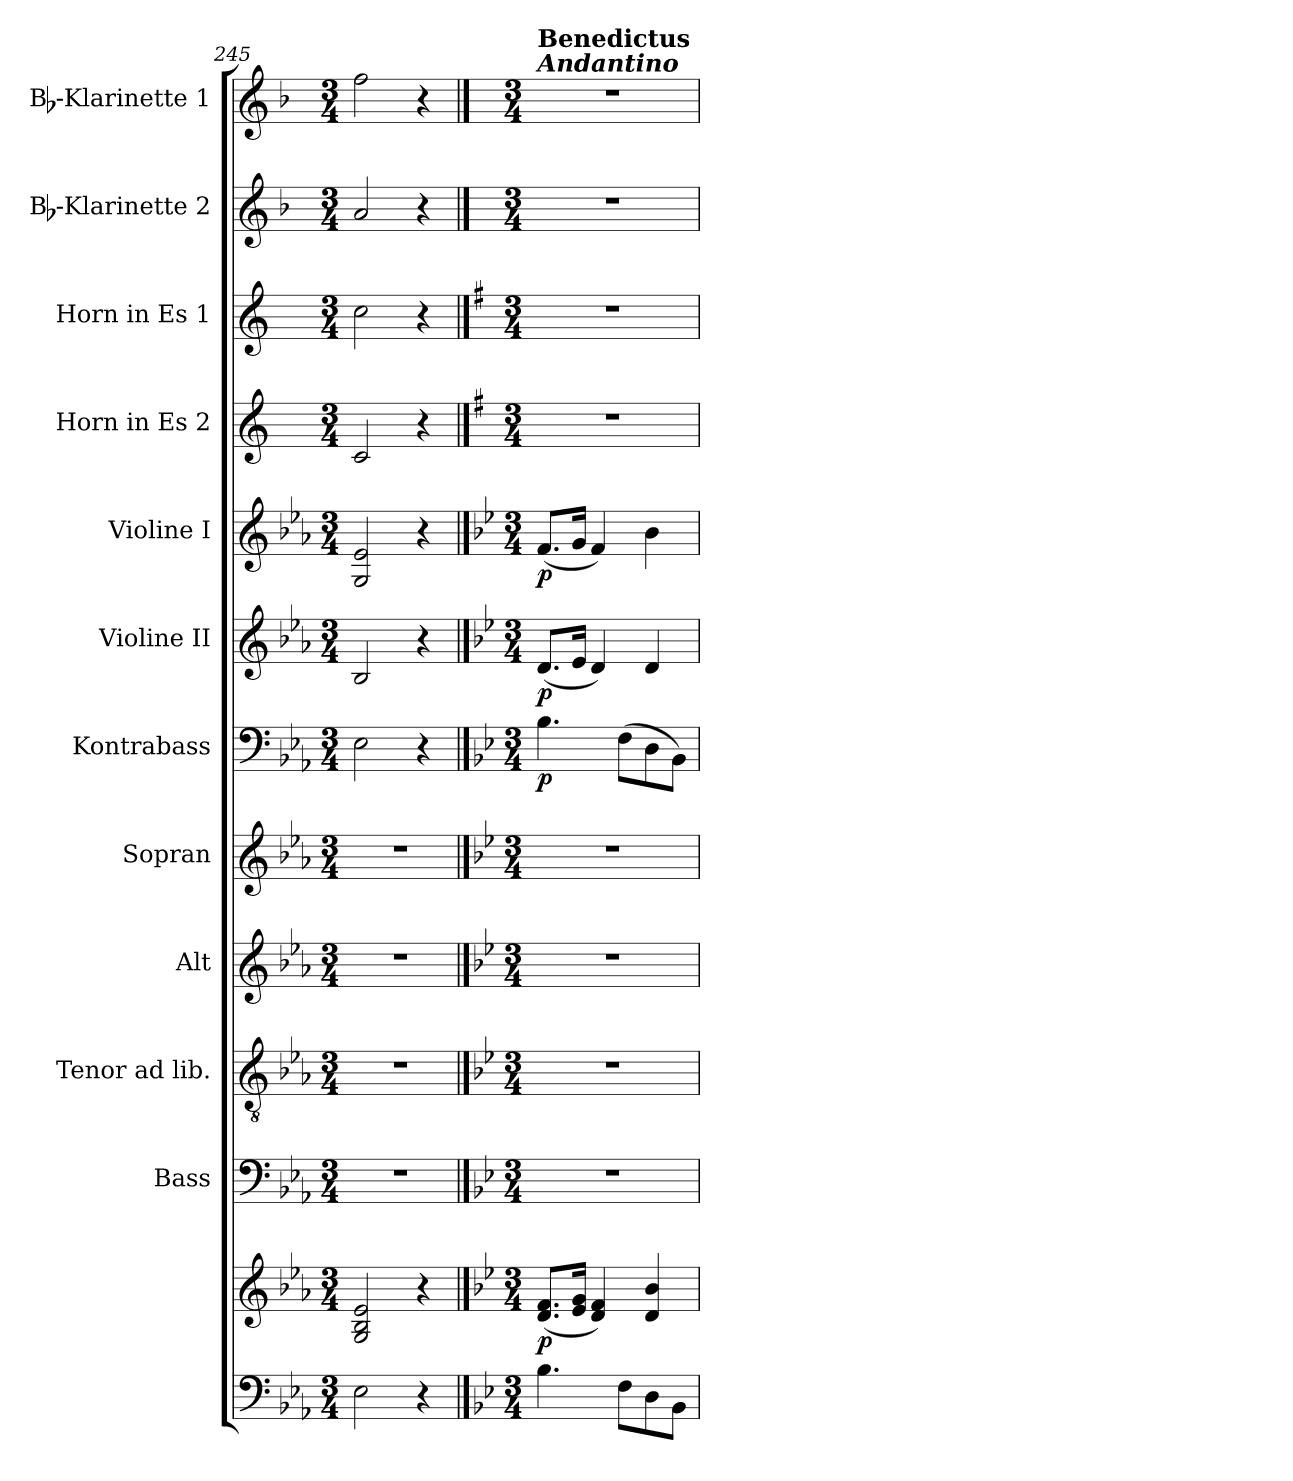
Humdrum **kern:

**kern	**kern	**dynam	**kern	**kern	**kern	**kern	**kern	**dynam	**kern	**dynam	**kern	**dynam	**kern	**kern	**kern	**kern
*part12	*part12	*part12	*part11	*part10	*part9	*part8	*part7	*part7	*part6	*part6	*part5	*part5	*part4	*part3	*part2	*part1
*staff13	*staff12	*staff12/13	*staff11	*staff10	*staff9	*staff8	*staff7	*staff7	*staff6	*staff6	*staff5	*staff5	*staff4	*staff3	*staff2	*staff1
*	*	*	*I"Bass	*I"Tenor ad lib.	*I"Alt	*I"Sopran	*I"Kontrabass	*	*I"Violine II	*	*I"Violine I	*	*I"Horn in Es 2	*I"Horn in Es 1	*I"Bb-Klarinette 2	*I"Bb-Klarinette 1
*	*	*	*I'B.	*I'T.	*I'A.	*I'S.	*I'Kb.	*	*I'Vl. II	*	*I'Vl. I	*	*	*	*I'Bb Kl. 2	*I'Bb Kl. 1
*clefF4	*clefG2	*	*clefF4	*clefGv2	*clefG2	*clefG2	*clefF4	*	*clefG2	*	*clefG2	*	*clefG2	*clefG2	*clefG2	*clefG2
*	*	*	*	*	*	*	*ITrd7c12	*	*	*	*	*	*ITrd5c9	*ITrd5c9	*ITrd1c2	*ITrd1c2
*k[b-e-a-]	*k[b-e-a-]	*	*k[b-e-a-]	*k[b-e-a-]	*k[b-e-a-]	*k[b-e-a-]	*k[b-e-a-]	*	*k[b-e-a-]	*	*k[b-e-a-]	*	*k[b-e-a-]	*k[b-e-a-]	*k[b-e-a-]	*k[b-e-a-]
*E-:	*E-:	*	*E-:	*E-:	*E-:	*E-:	*E-:	*	*E-:	*	*E-:	*	*E-:	*E-:	*E-:	*E-:
*M3/4	*M3/4	*	*M3/4	*M3/4	*M3/4	*M3/4	*M3/4	*	*M3/4	*	*M3/4	*	*M3/4	*M3/4	*M3/4	*M3/4
=245	=245	=245	=245	=245	=245	=245	=245	=245	=245	=245	=245	=245	=245	=245	=245	=245
2E-\	2G/ 2B-/ 2e-/	.	2.r	2.r	2.r	2.r	2EE-\	.	2B-/	.	2G/ 2e-/	.	2E-/	2e-\	2g/	2ee-\
4r	4r	.	.	.	.	.	4r	.	4r	.	4r	.	4r	4r	4r	4r
!!LO:PB:g=z
==246	==246	==246	==246	==246	==246	==246	==246	==246	==246	==246	==246	==246	==246	==246	==246	==246
*k[b-e-]	*k[b-e-]	*	*k[b-e-]	*k[b-e-]	*k[b-e-]	*k[b-e-]	*k[b-e-]	*	*k[b-e-]	*	*k[b-e-]	*	*k[b-e-]	*k[b-e-]	*k[b-e-]	*k[b-e-]
*B-:	*B-:	*	*B-:	*B-:	*B-:	*B-:	*B-:	*	*B-:	*	*B-:	*	*B-:	*B-:	*B-:	*B-:
*M3/4	*M3/4	*	*M3/4	*M3/4	*M3/4	*M3/4	*M3/4	*	*M3/4	*	*M3/4	*	*M3/4	*M3/4	*M3/4	*M3/4
!	!	!	!	!	!	!	!	!	!	!	!	!	!	!	!	!LO:TX:a:Bi:t=Andantino
!	!	!	!	!	!	!	!	!	!	!	!	!	!	!	!	!LO:TX:a:B:t=Benedictus
!	!	!LO:DY:b	!	!	!	!	!	!LO:DY:b	!	!LO:DY:b	!	!LO:DY:b	!	!	!	!
4.B-\	(<8.d/ 8.f/L	p	2.r	2.r	2.r	2.r	4.BB-\	p	(<8.d/L	p	(<8.f/L	p	2.r	2.r	2.r	2.r
.	16e-/ 16g/Jk	.	.	.	.	.	.	.	16e-/Jk	.	16g/Jk	.	.	.	.	.
.	4d/ 4f/)	.	.	.	.	.	.	.	4d/)	.	4f/)	.	.	.	.	.
8F\L	.	.	.	.	.	.	(>8FF\L	.	.	.	.	.	.	.	.	.
8D\	4d/ 4b-/	.	.	.	.	.	8DD\	.	4d/	.	4b-\	.	.	.	.	.
8BB-\J	.	.	.	.	.	.	8BBB-\J)	.	.	.	.	.	.	.	.	.
=	=	=	=	=	=	=	=	=	=	=	=	=	=	=	=	=
*-	*-	*-	*-	*-	*-	*-	*-	*-	*-	*-	*-	*-	*-	*-	*-	*-
